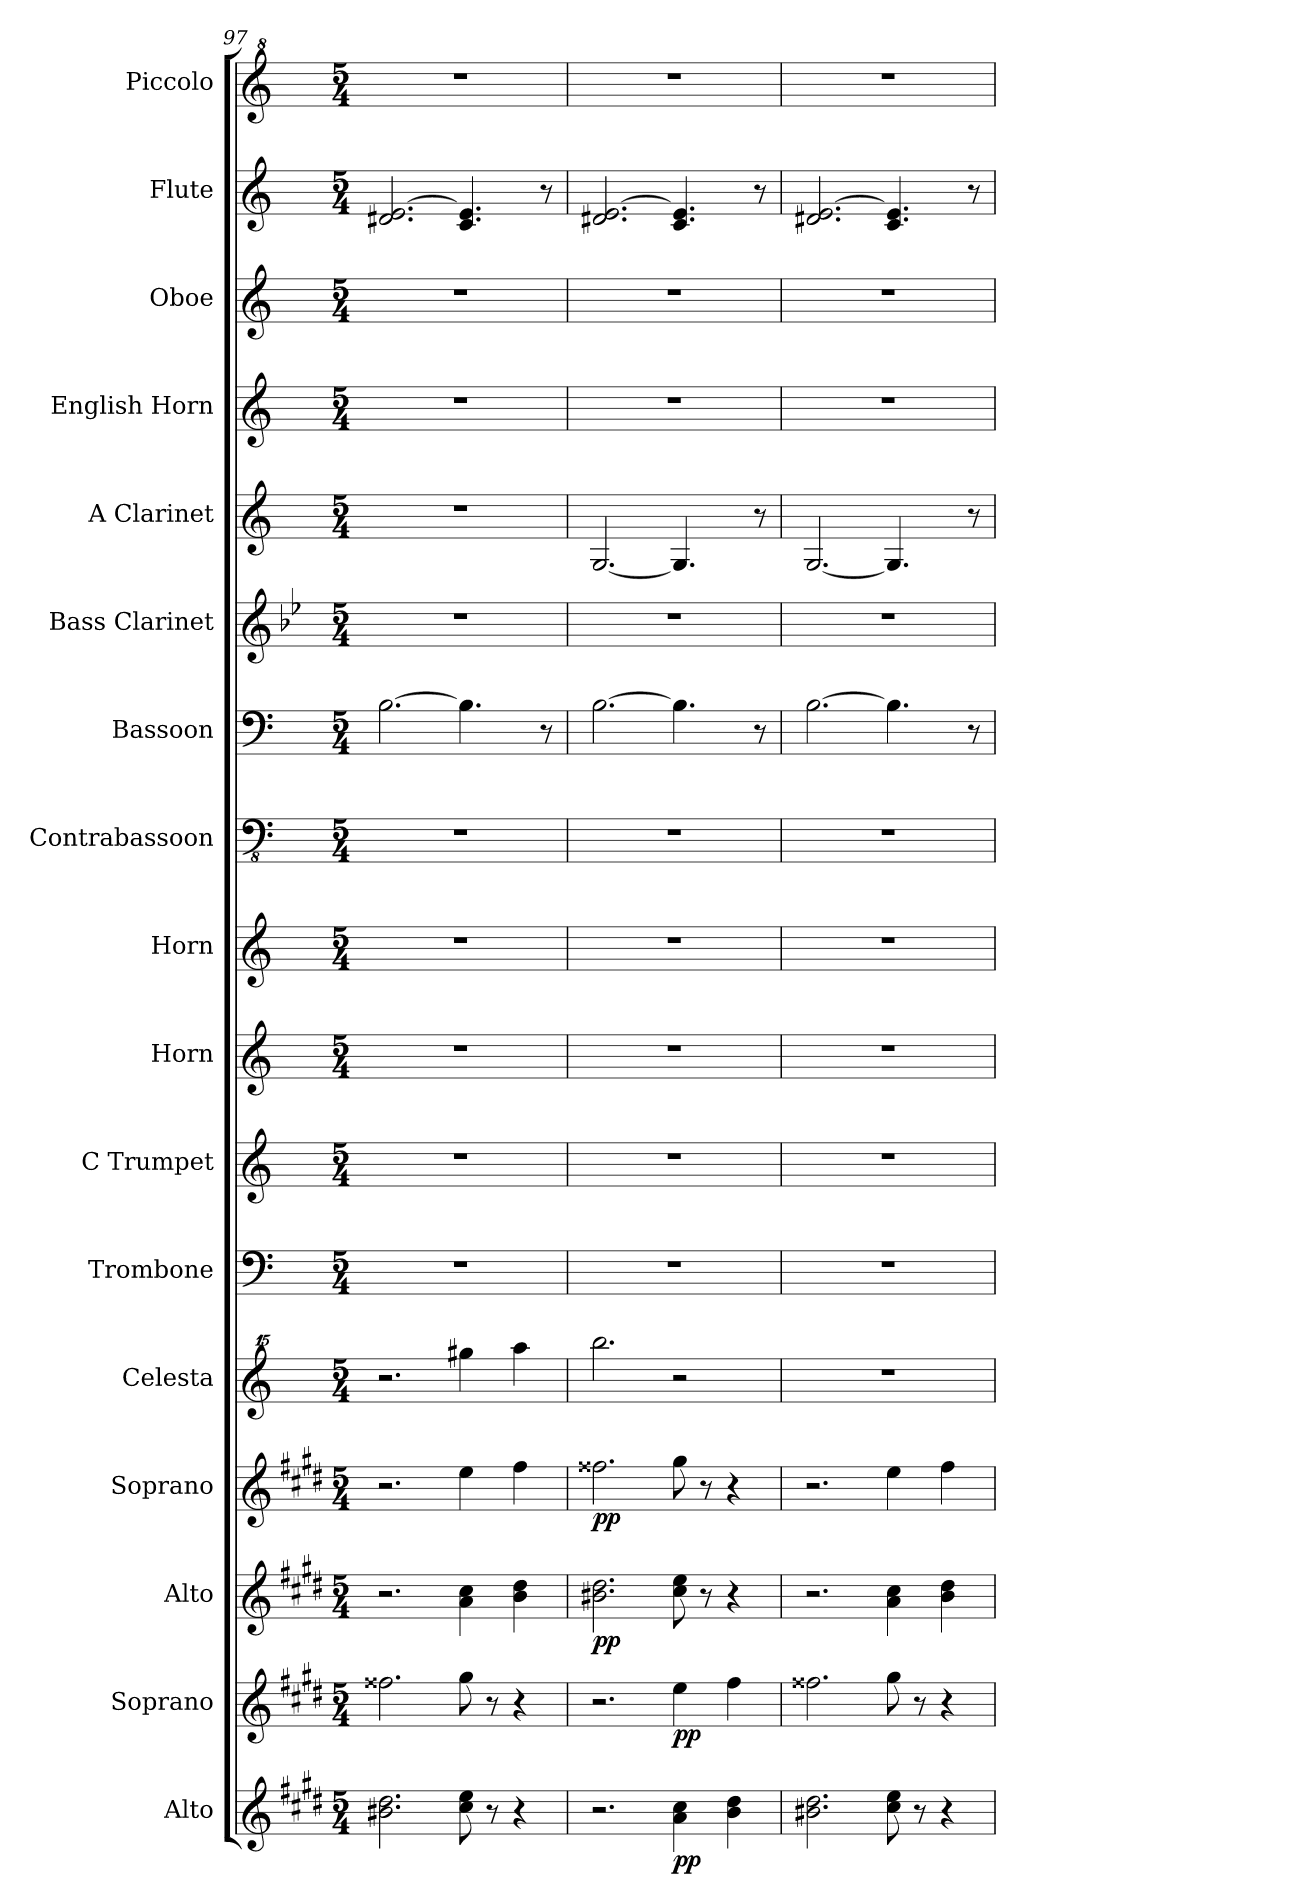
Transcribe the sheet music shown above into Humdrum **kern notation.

**kern	**dynam	**kern	**dynam	**kern	**dynam	**kern	**dynam	**kern	**kern	**kern	**kern	**kern	**kern	**kern	**kern	**kern	**kern	**kern	**kern	**kern
*part17	*part17	*part16	*part16	*part15	*part15	*part14	*part14	*part13	*part12	*part11	*part10	*part9	*part8	*part7	*part6	*part5	*part4	*part3	*part2	*part1
*staff17	*staff17	*staff16	*staff16	*staff15	*staff15	*staff14	*staff14	*staff13	*staff12	*staff11	*staff10	*staff9	*staff8	*staff7	*staff6	*staff5	*staff4	*staff3	*staff2	*staff1
*I"Alto	*	*I"Soprano	*	*I"Alto	*	*I"Soprano	*	*I"Celesta	*I"Trombone	*I"C Trumpet	*I"Horn	*I"Horn	*I"Contrabassoon	*I"Bassoon	*I"Bass Clarinet	*I"A Clarinet	*I"English Horn	*I"Oboe	*I"Flute	*I"Piccolo
*I'A.	*	*I'S.	*	*I'A.	*	*I'S.	*	*I'Cel.	*I'Trb.	*I'C Tpt.	*I'Hn.	*I'Hn.	*I'Cbsn.	*I'Bsn.	*I'B. Cl.	*I'A Cl.	*I'E. Hn.	*I'Ob.	*I'Fl.	*I'Picc.
*clefG2	*	*clefG2	*	*clefG2	*	*clefG2	*	*clefG^^2	*clefF4	*clefG2	*clefG2	*clefG2	*clefFv4	*clefF4	*clefG2	*clefG2	*clefG2	*clefG2	*clefG2	*clefG^2
*	*	*	*	*	*	*	*	*	*	*	*ITrd4c7	*ITrd4c7	*ITrd7c12	*	*ITrd8c14	*ITrd2c3	*ITrd4c7	*	*	*ITrd-7c-12
*k[f#c#g#d#]	*	*k[f#c#g#d#]	*	*k[f#c#g#d#]	*	*k[f#c#g#d#]	*	*k[]	*k[]	*k[]	*k[b-]	*k[b-]	*k[]	*k[]	*k[b-e-]	*k[f#c#g#]	*k[b-]	*k[]	*k[]	*k[]
*E:	*	*E:	*	*E:	*	*E:	*	*C:	*C:	*C:	*F:	*F:	*C:	*C:	*B-:	*A:	*F:	*C:	*C:	*C:
*M5/4	*	*M5/4	*	*M5/4	*	*M5/4	*	*M5/4	*M5/4	*M5/4	*M5/4	*M5/4	*M5/4	*M5/4	*M5/4	*M5/4	*M5/4	*M5/4	*M5/4	*M5/4
=97	=97	=97	=97	=97	=97	=97	=97	=97	=97	=97	=97	=97	=97	=97	=97	=97	=97	=97	=97	=97
2.b#X\ 2.dd#\	.	2.ff##X\	.	2.r	.	2.r	.	2.r	4%5r	4%5r	4%5r	4%5r	4%5r	[2.B\	4%5r	4%5r	4%5r	4%5r	2.d#X/ [2.e/	4%5r
8cc#\ 8ee\	.	8gg#\	.	4a\ 4cc#\	.	4ee\	.	4gggg#X\	.	.	.	.	.	4.B\]	.	.	.	.	4.c/ 4.e/]	.
8r	.	8r	.	.	.	.	.	.	.	.	.	.	.	.	.	.	.	.	.	.
4r	.	4r	.	4b\ 4dd#\	.	4ff#\	.	4aaaa\	.	.	.	.	.	.	.	.	.	.	.	.
.	.	.	.	.	.	.	.	.	.	.	.	.	.	8r	.	.	.	.	8r	.
=98	=98	=98	=98	=98	=98	=98	=98	=98	=98	=98	=98	=98	=98	=98	=98	=98	=98	=98	=98	=98
!	!	!	!	!	!LO:DY:b	!	!LO:DY:b	!	!	!	!	!	!	!	!	!	!	!	!	!
2.r	.	2.r	.	2.b#X\ 2.dd#\	pp	2.ff##X\	pp	2.bbbb\	4%5r	4%5r	4%5r	4%5r	4%5r	[2.B\	4%5r	[2.E/	4%5r	4%5r	2.d#X/ [2.e/	4%5r
!	!LO:DY:b	!	!LO:DY:b	!	!	!	!	!	!	!	!	!	!	!	!	!	!	!	!	!
4a\ 4cc#\	pp	4ee\	pp	8cc#\ 8ee\	.	8gg#\	.	2r	.	.	.	.	.	4.B\]	.	4.E/]	.	.	4.c/ 4.e/]	.
.	.	.	.	8r	.	8r	.	.	.	.	.	.	.	.	.	.	.	.	.	.
4b\ 4dd#\	.	4ff#\	.	4r	.	4r	.	.	.	.	.	.	.	.	.	.	.	.	.	.
.	.	.	.	.	.	.	.	.	.	.	.	.	.	8r	.	8r	.	.	8r	.
=99	=99	=99	=99	=99	=99	=99	=99	=99	=99	=99	=99	=99	=99	=99	=99	=99	=99	=99	=99	=99
2.b#X\ 2.dd#\	.	2.ff##X\	.	2.r	.	2.r	.	4%5r	4%5r	4%5r	4%5r	4%5r	4%5r	[2.B\	4%5r	[2.E/	4%5r	4%5r	2.d#X/ [2.e/	4%5r
8cc#\ 8ee\	.	8gg#\	.	4a\ 4cc#\	.	4ee\	.	.	.	.	.	.	.	4.B\]	.	4.E/]	.	.	4.c/ 4.e/]	.
8r	.	8r	.	.	.	.	.	.	.	.	.	.	.	.	.	.	.	.	.	.
4r	.	4r	.	4b\ 4dd#\	.	4ff#\	.	.	.	.	.	.	.	.	.	.	.	.	.	.
.	.	.	.	.	.	.	.	.	.	.	.	.	.	8r	.	8r	.	.	8r	.
=	=	=	=	=	=	=	=	=	=	=	=	=	=	=	=	=	=	=	=	=
*-	*-	*-	*-	*-	*-	*-	*-	*-	*-	*-	*-	*-	*-	*-	*-	*-	*-	*-	*-	*-
